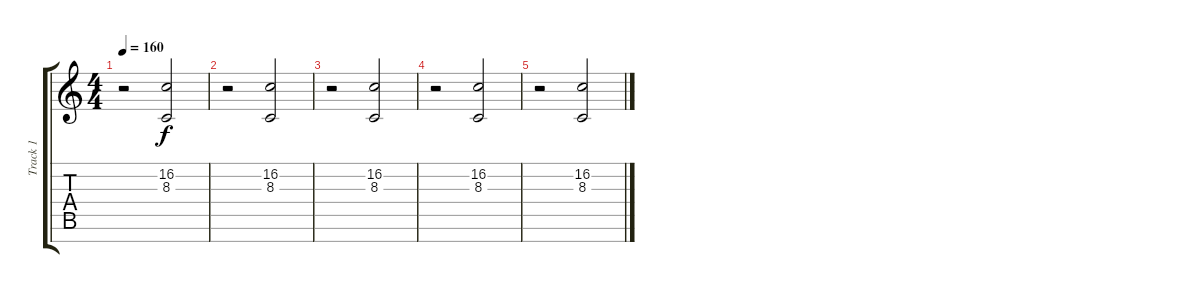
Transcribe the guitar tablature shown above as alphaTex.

\track ("Track 1" "Track 1") {instrument acousticgrandpiano}
\staff {score tabs}
\tuning (Db4 Ab3 E3 B2 Gb2 Db2 B1) {hide}
\ts (4 4)
\tempo 160
\clef g2
\ks c
r.2{dy f} (16.2 8.3).2 |
r.2 (16.2 8.3).2 |
r.2 (16.2 8.3).2 |
r.2 (16.2 8.3).2 |
r.2 (16.2 8.3).2
